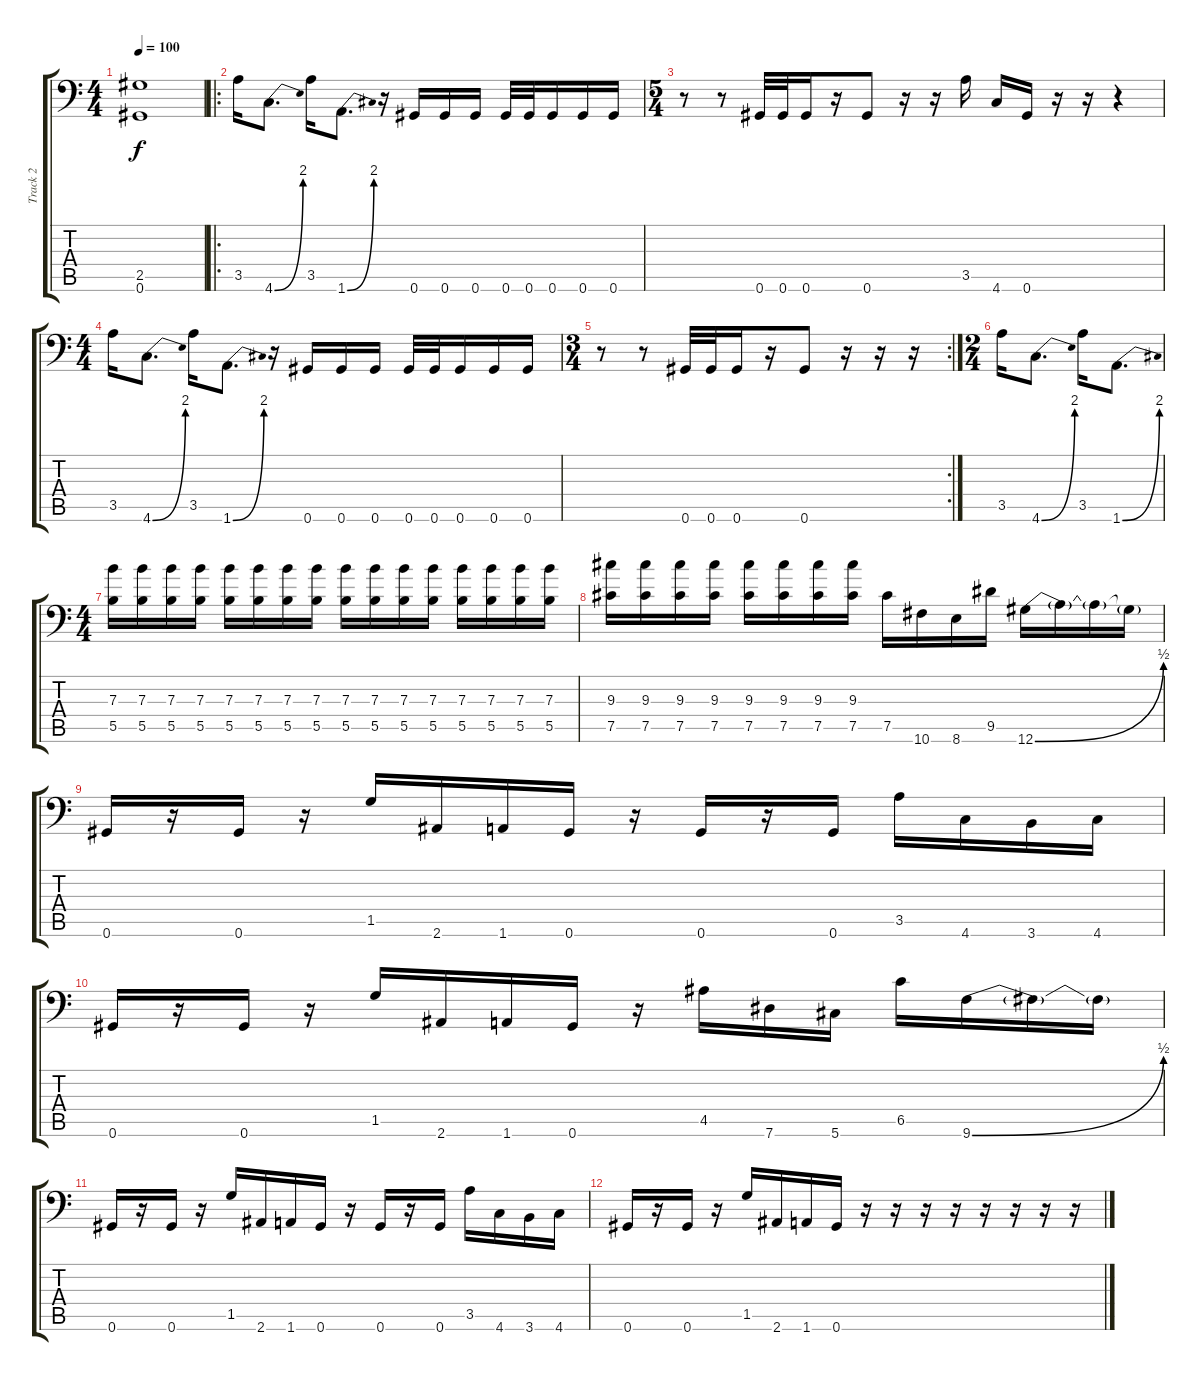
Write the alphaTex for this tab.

\track ("Track 2" "Track 2") {instrument overdrivenguitar}
\staff {score tabs}
\tuning (Db4 Ab3 E3 B2 Gb2 Ab1) {hide}
\ts (4 4)
\tempo 100
\clef f4
\ks c
(2.5{t} 0.6{t}).1{dy f} |
\ro
3.5.16 4.6{be (bend 0 0 60 8)}.8{d} 3.5.16 1.6{be (bend 0 0 60 8)}.8{d} r.16 0.6.16 0.6.16 0.6.16 0.6.32 0.6.32 0.6.16 0.6.16 0.6.16 |
\ts (5 4)
r.8 r.8 0.6.32 0.6.32 0.6.16 r.16 0.6.8 r.16 r.16 3.5.16 4.6.16 0.6.16 r.16 r.16 r.4 |
\ts (4 4)
3.5.16 4.6{be (bend 0 0 60 8)}.8{d} 3.5.16 1.6{be (bend 0 0 60 8)}.8{d} r.16 0.6.16 0.6.16 0.6.16 0.6.32 0.6.32 0.6.16 0.6.16 0.6.16 |
\rc 2
\ts (3 4)
r.8 r.8 0.6.32 0.6.32 0.6.16 r.16 0.6.8 r.16 r.16 r.16 |
\ts (2 4)
3.5.16 4.6{be (bend 0 0 60 8)}.8{d} 3.5.16 1.6{be (bend 0 0 60 8)}.8{d} |
\ts (4 4)
(7.3 5.5).16 (7.3 5.5).16 (7.3 5.5).16 (7.3 5.5).16 (7.3 5.5).16 (7.3 5.5).16 (7.3 5.5).16 (7.3 5.5).16 (7.3 5.5).16 (7.3 5.5).16 (7.3 5.5).16 (7.3 5.5).16 (7.3 5.5).16 (7.3 5.5).16 (7.3 5.5).16 (7.3 5.5).16 |
(9.3 7.5).16 (9.3 7.5).16 (9.3 7.5).16 (9.3 7.5).16 (9.3 7.5).16 (9.3 7.5).16 (9.3 7.5).16 (9.3 7.5).16 7.5.16 10.6.16 8.6.16 9.5.16 12.6{be (bend 0 0 60 2)}.16 12.6{t}.16 12.6{t}.16 12.6{t}.16 |
0.6.16 r.16 0.6.16 r.16 1.5.16 2.6.16 1.6.16 0.6.16 r.16 0.6.16 r.16 0.6.16 3.5.16 4.6.16 3.6.16 4.6.16 |
0.6.16 r.16 0.6.16 r.16 1.5.16 2.6.16 1.6.16 0.6.16 r.16 4.5.16 7.6.16 5.6.16 6.5.16 9.6{be (bend 0 0 60 2)}.16 9.6{t}.16 9.6{t}.16 |
0.6.16 r.16 0.6.16 r.16 1.5.16 2.6.16 1.6.16 0.6.16 r.16 0.6.16 r.16 0.6.16 3.5.16 4.6.16 3.6.16 4.6.16 |
0.6.16 r.16 0.6.16 r.16 1.5.16 2.6.16 1.6.16 0.6.16 r.16 r.16 r.16 r.16 r.16 r.16 r.16 r.16
